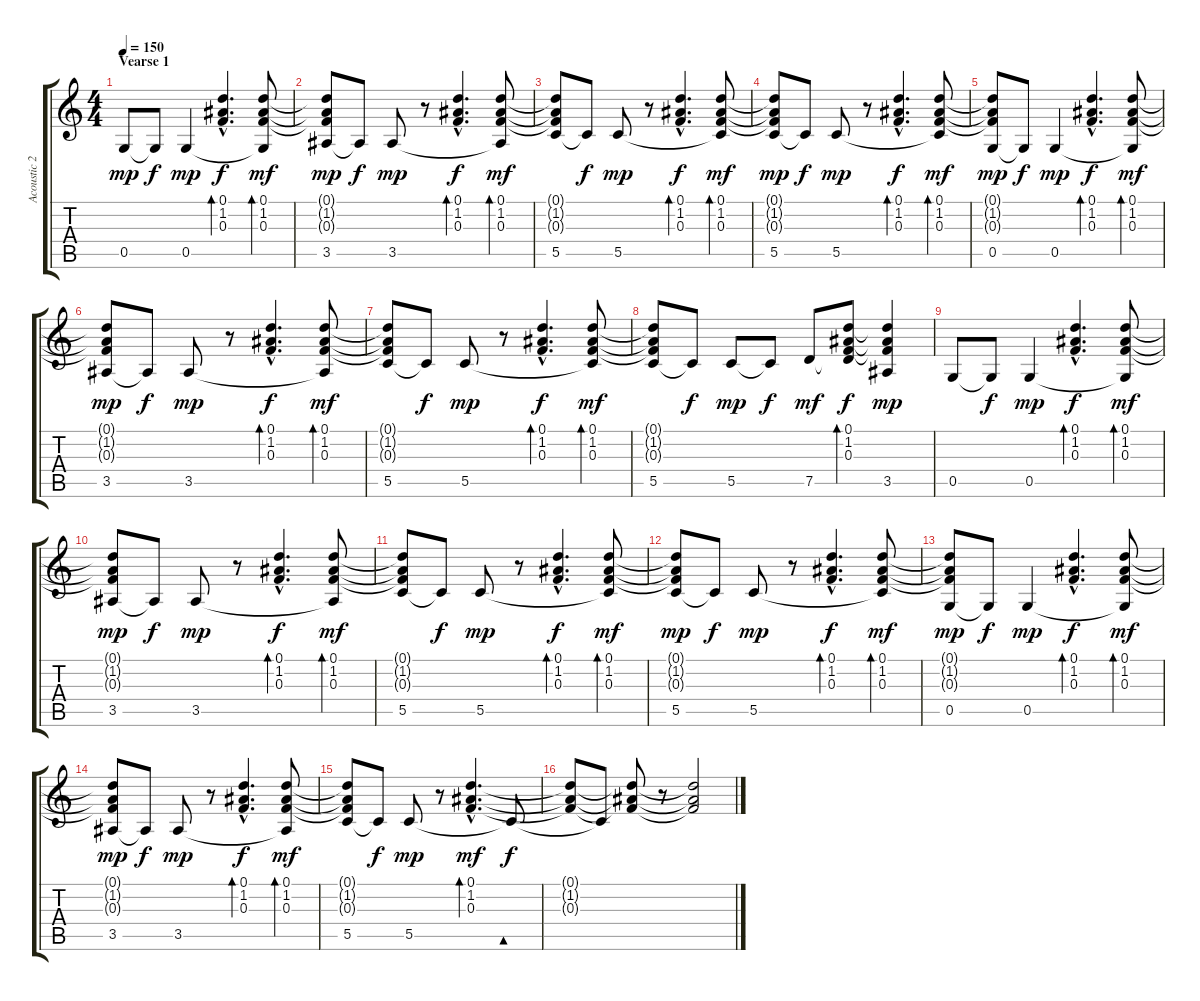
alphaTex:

\track ("Acoustic 2" "Acoustic 2") {instrument acousticguitarsteel}
\staff {score tabs}
\tuning (D4 A3 F3 C3 G2 D2) {hide}
\ts (4 4)
\section ("" "Vearse 1")
\tempo 150
\clef g2
\ks c
0.5.8{dy mp} 0.5{t}.8{dy f} 0.5.4{dy mp} (0.1{hac} 1.2{hac} 0.3{hac}).4{d bd 120 dy f} (0.1 1.2 0.3 0.5{t}).8{bd 120 dy mf} |
(0.1{t} 1.2{t} 0.3{t} 3.5).8{dy mp} 3.5{t}.8{dy f} 3.5.8{dy mp} r.8 (0.1{hac} 1.2{hac} 0.3{hac}).4{d bd 120 dy f} (0.1 1.2 0.3 3.5{t}).8{bd 120 dy mf} |
(0.1{t} 1.2{t} 0.3{t} 5.5).8 5.5{t}.8{dy f} 5.5.8{dy mp} r.8 (0.1{hac} 1.2{hac} 0.3{hac}).4{d bd 120 dy f} (0.1 1.2 0.3 5.5{t}).8{bd 120 dy mf} |
(0.1{t} 1.2{t} 0.3{t} 5.5).8{dy mp} 5.5{t}.8{dy f} 5.5.8{dy mp} r.8 (0.1{hac} 1.2{hac} 0.3{hac}).4{d bd 120 dy f} (0.1 1.2 0.3 5.5{t}).8{bd 120 dy mf} |
(0.1{t} 1.2{t} 0.3{t} 0.5).8{dy mp} 0.5{t}.8{dy f} 0.5.4{dy mp} (0.1{hac} 1.2{hac} 0.3{hac}).4{d bd 120 dy f} (0.1 1.2 0.3 0.5{t}).8{bd 120 dy mf} |
(0.1{t} 1.2{t} 0.3{t} 3.5).8{dy mp} 3.5{t}.8{dy f} 3.5.8{dy mp} r.8 (0.1{hac} 1.2{hac} 0.3{hac}).4{d bd 120 dy f} (0.1 1.2 0.3 3.5{t}).8{bd 120 dy mf} |
(0.1{t} 1.2{t} 0.3{t} 5.5).8 5.5{t}.8{dy f} 5.5.8{dy mp} r.8 (0.1{hac} 1.2{hac} 0.3{hac}).4{d bd 120 dy f} (0.1 1.2 0.3 5.5{t}).8{bd 120 dy mf} |
(0.1{t} 1.2{t} 0.3{t} 5.5).8 5.5{t}.8{dy f} 5.5.8{dy mp} 5.5{t}.8{dy f} 7.5.8{dy mf} (0.1 1.2 0.3 7.5{t}).8{bd 120 dy f} (0.1{t} 1.2{t} 0.3{t} 3.5).4{dy mp} |
0.5.8 0.5{t}.8{dy f} 0.5.4{dy mp} (0.1{hac} 1.2{hac} 0.3{hac}).4{d bd 120 dy f} (0.1 1.2 0.3 0.5{t}).8{bd 120 dy mf} |
(0.1{t} 1.2{t} 0.3{t} 3.5).8{dy mp} 3.5{t}.8{dy f} 3.5.8{dy mp} r.8 (0.1{hac} 1.2{hac} 0.3{hac}).4{d bd 120 dy f} (0.1 1.2 0.3 3.5{t}).8{bd 120 dy mf} |
(0.1{t} 1.2{t} 0.3{t} 5.5).8 5.5{t}.8{dy f} 5.5.8{dy mp} r.8 (0.1{hac} 1.2{hac} 0.3{hac}).4{d bd 120 dy f} (0.1 1.2 0.3 5.5{t}).8{bd 120 dy mf} |
(0.1{t} 1.2{t} 0.3{t} 5.5).8{dy mp} 5.5{t}.8{dy f} 5.5.8{dy mp} r.8 (0.1{hac} 1.2{hac} 0.3{hac}).4{d bd 120 dy f} (0.1 1.2 0.3 5.5{t}).8{bd 120 dy mf} |
(0.1{t} 1.2{t} 0.3{t} 0.5).8{dy mp} 0.5{t}.8{dy f} 0.5.4{dy mp} (0.1{hac} 1.2{hac} 0.3{hac}).4{d bd 120 dy f} (0.1 1.2 0.3 0.5{t}).8{bd 120 dy mf} |
(0.1{t} 1.2{t} 0.3{t} 3.5).8{dy mp} 3.5{t}.8{dy f} 3.5.8{dy mp} r.8 (0.1{hac} 1.2{hac} 0.3{hac}).4{d bd 120 dy f} (0.1 1.2 0.3 3.5{t}).8{bd 120 dy mf} |
(0.1{t} 1.2{t} 0.3{t} 5.5).8 5.5{t}.8{dy f} 5.5.8{dy mp} r.8 (0.1{hac} 1.2{hac} 0.3{hac}).4{d bd 120 dy mf} 5.5{t}.8{bd 120 dy f} |
(0.1{t} 1.2{t} 0.3{t}).8{volume 5} 5.5{t}.8 (0.1{t} 1.2{t} 0.3{t}).8 r.8 (0.1{t} 1.2{t} 0.3{t}).2
